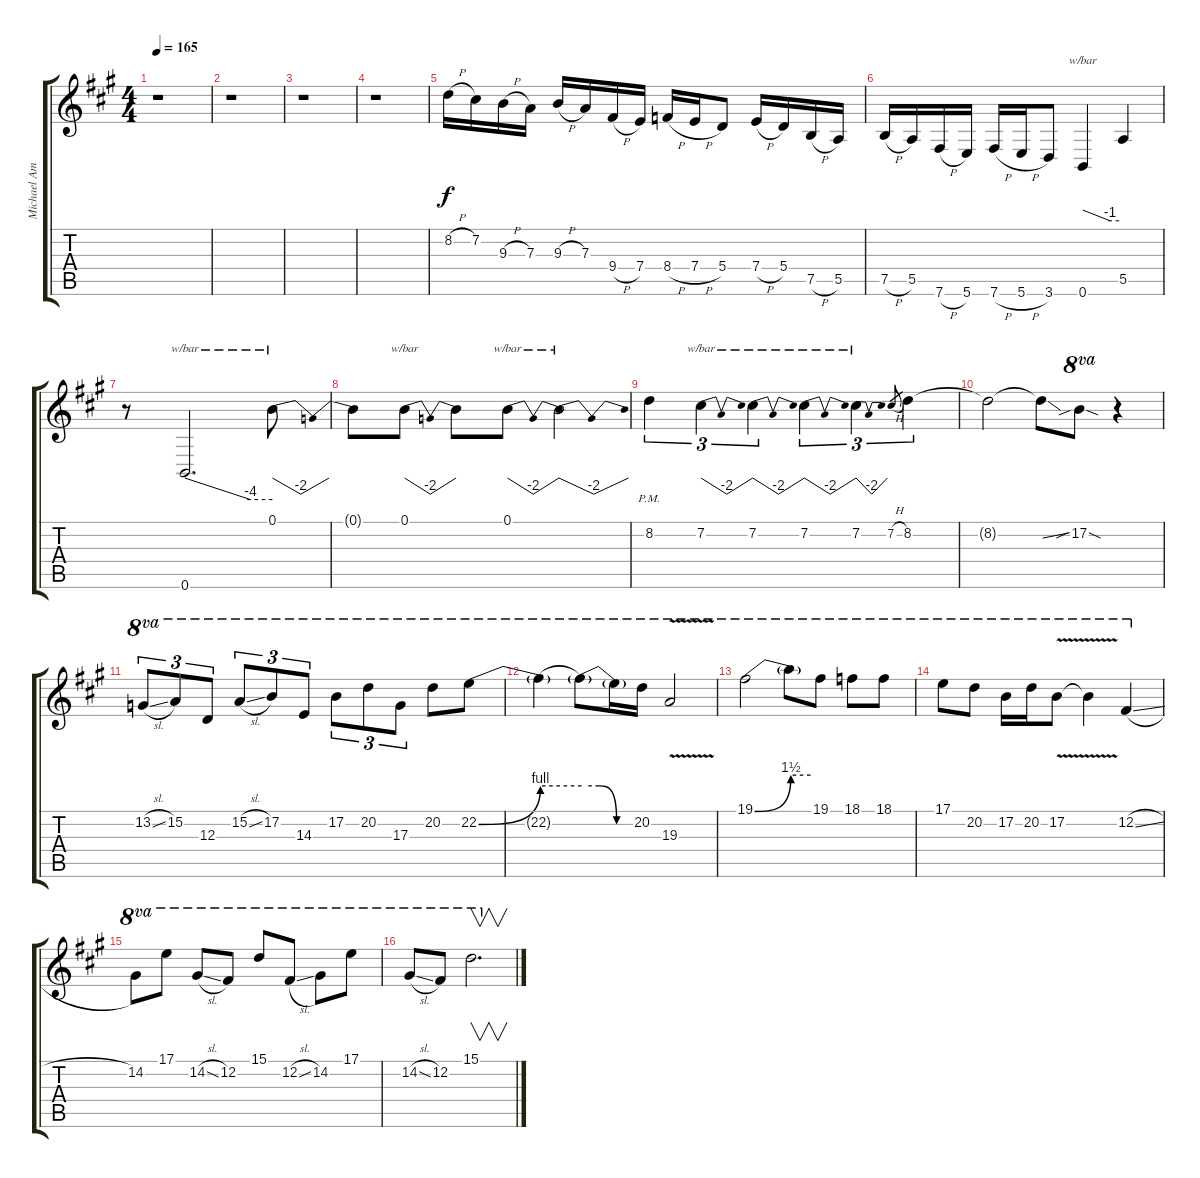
\track ("Michael Amott" "Michael Am") {instrument distortionguitar}
\staff {score tabs}
\tuning (B3 Gb3 D3 A2 E2 B1) {hide}
\ts (4 4)
\tempo 165
\clef g2
\ks a
r.1{dy f} |
r.1 |
r.1 |
r.1 |
8.2{h}.16 7.2.16 9.3{h}.16 7.3.16 9.3{h}.16 7.3.16 9.4{h}.16 7.4.16 8.4{h}.16 7.4{h}.16 5.4.8 7.4{h}.16 5.4.16 7.5{h}.16 5.5.16 |
7.5{h}.16 5.5.16 7.6{h}.16 5.6.16 7.6{h}.16 5.6{h}.16 3.6.8 0.6.4{tbe (custom default 0 0 45 -4 60 -4)} 5.5.4 |
r.8 0.6.2{d tbe (custom default 0 0 45 -16 60 -16)} 0.1.8{tbe (dip default 0 0 30 -8 60 0)} |
0.1{t}.8 0.1.8{tbe (dip default 0 0 30 -8 60 0)} 0.1{t}.8 0.1.8{tbe (dip default 0 0 30 -8 60 0)} 0.1{t}.2{tbe (dip default 0 0 30 -8 60 0)} |
8.2{pm}.4{tu (3 2)} 7.2.4{tu (3 2) tbe (dip default 0 0 30 -8 60 0)} 7.2.4{tu (3 2) tbe (dip default 0 0 30 -8 60 0)} 7.2.4{tu (3 2) tbe (dip default 0 0 30 -8 60 0)} 7.2.4{tu (3 2) tbe (dip default 0 0 30 -8 60 0)} 7.2{h}.8{gr} 8.2.4{tu (3 2)} |
8.2{t}.2 8.2{ss t}.8 17.2{sib sod}.8{ot 8va} r.4 |
13.2{sl}.8{tu (3 2) ot 8va} 15.2.8{tu (3 2) ot 8va} 12.3.8{tu (3 2) ot 8va} 15.2{sl}.8{tu (3 2) ot 8va} 17.2.8{tu (3 2) ot 8va} 14.3.8{tu (3 2) ot 8va} 17.2.8{tu (3 2) ot 8va} 20.2.8{tu (3 2) ot 8va} 17.3.8{tu (3 2) ot 8va} 20.2.8{ot 8va} 22.2{be (bend 0 0 60 4)}.8{ot 8va} |
22.2{be (hold 0 4 60 4) t}.4{ot 8va} 22.2{be (custom 0 4 20 4 40 0 60 0) t}.8{ot 8va} 22.2{t}.16{ot 8va} 20.2.16{ot 8va} 19.3{v}.2{ot 8va} |
19.1{be (bend 0 0 60 6)}.2{ot 8va} 19.1{be (hold 0 6 60 6) t}.8{ot 8va} 19.1.8{ot 8va} 18.1.8{ot 8va} 18.1.8{ot 8va} |
17.1.8{ot 8va} 20.2.8{ot 8va} 17.2.16{ot 8va} 20.2.16{ot 8va} 17.2{v}.8{ot 8va} 17.2{v t}.4{ot 8va} 12.2{sl}.4{ot 8va} |
14.2.8{ot 8va} 17.1.8{ot 8va} 14.2{sl}.8{ot 8va} 12.2.8{ot 8va} 15.1.8{ot 8va} 12.2{sl}.8{ot 8va} 14.2.8{ot 8va} 17.1.8{ot 8va} |
14.2{sl}.8{ot 8va} 12.2.8{ot 8va} 15.1.2{v d ot 8va}
